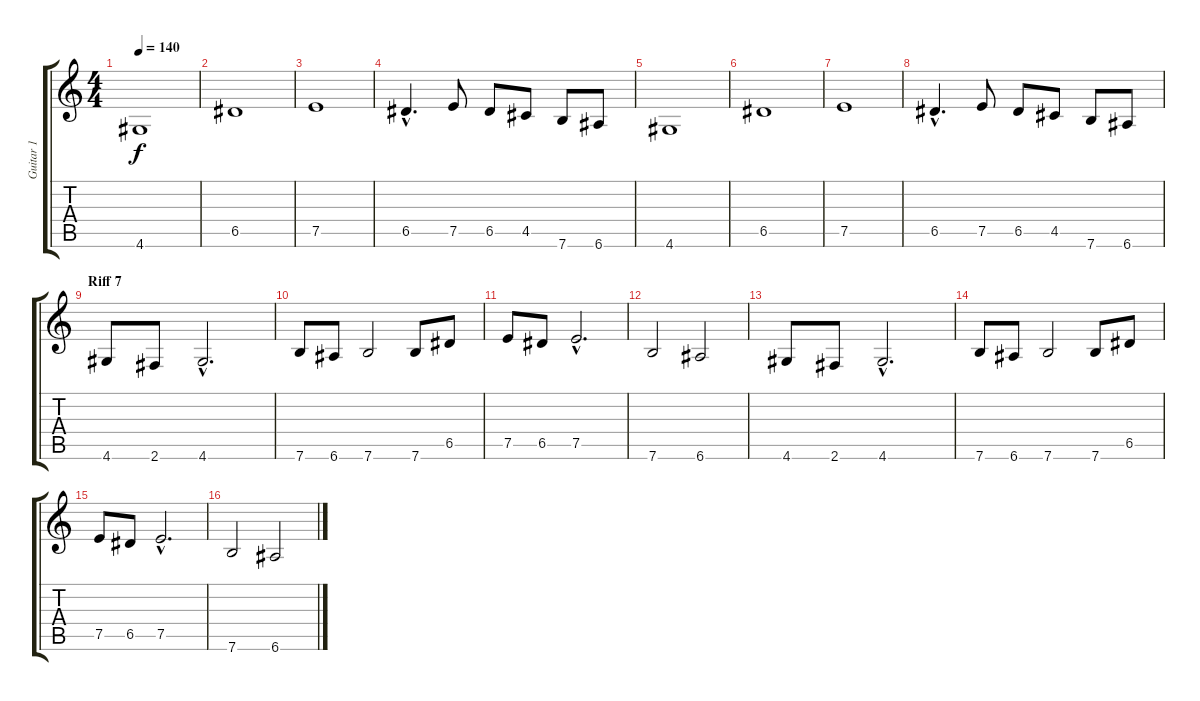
\track ("Guitar 1" "Guitar 1") {instrument distortionguitar}
\staff {score tabs}
\tuning (E4 B3 G3 D3 A2 E2) {hide}
\ts (4 4)
\tempo 140
\clef g2
\ks c
4.6.1{dy f} |
6.5.1 |
7.5.1 |
6.5{hac}.4{d} 7.5.8 6.5.8 4.5.8 7.6.8 6.6.8 |
4.6.1 |
6.5.1 |
7.5.1 |
6.5{hac}.4{d} 7.5.8 6.5.8 4.5.8 7.6.8 6.6.8 |
\section ("" "Riff 7")
4.6.8 2.6.8 4.6{hac}.2{d} |
7.6.8 6.6.8 7.6.2 7.6.8 6.5.8 |
7.5.8 6.5.8 7.5{hac}.2{d} |
7.6.2 6.6.2 |
4.6.8 2.6.8 4.6{hac}.2{d} |
7.6.8 6.6.8 7.6.2 7.6.8 6.5.8 |
7.5.8 6.5.8 7.5{hac}.2{d} |
7.6.2 6.6.2
